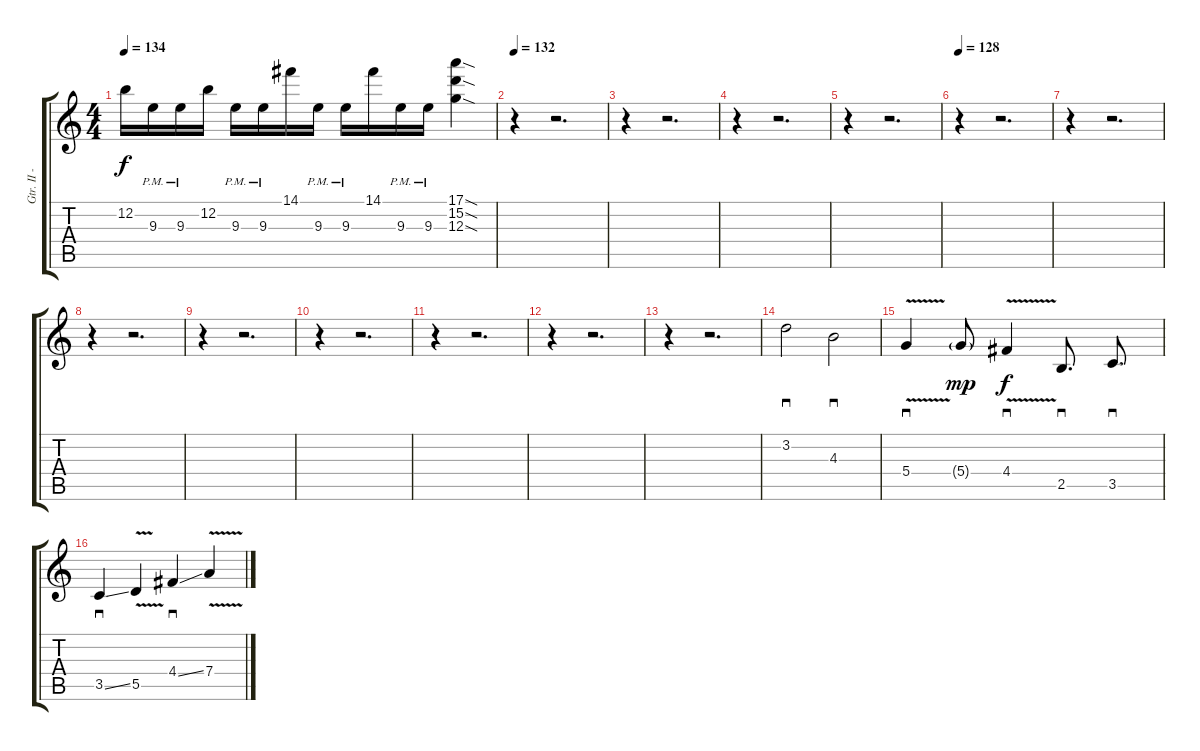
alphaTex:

\track ("Gtr. II - Jason Gobel (Distortion)" "Gtr. II - ") {instrument distortionguitar}
\staff {score tabs}
\tuning (E4 B3 G3 D3 A2 E2) {hide}
\ts (4 4)
\tempo 134
\clef g2
\ks c
12.2.16{dy f} 9.3{pm}.16 9.3{pm}.16 12.2.16 9.3{pm}.16 9.3{pm}.16 14.1.16 9.3{pm}.16 9.3{pm}.16 14.1.16 9.3{pm}.16 9.3{pm}.16 (17.1{sod} 15.2{sod} 12.3{sod}).4 |
\tempo 132
r.4 r.2{d} |
r.4 r.2{d} |
r.4 r.2{d} |
r.4 r.2{d} |
\tempo 128
r.4 r.2{d} |
r.4 r.2{d} |
r.4 r.2{d} |
r.4 r.2{d} |
r.4 r.2{d} |
r.4 r.2{d} |
r.4 r.2{d} |
r.4 r.2{d} |
3.2.2{sd} 4.3.2{sd} |
5.4{v}.4{sd} 5.4{g}.8{dy mp} 4.4{v}.4{sd dy f} 2.5.8{d sd} 3.5.8{d sd} |
3.5{ss}.4{sd} 5.5{v}.4 4.4{ss}.4{sd} 7.4{v}.4
